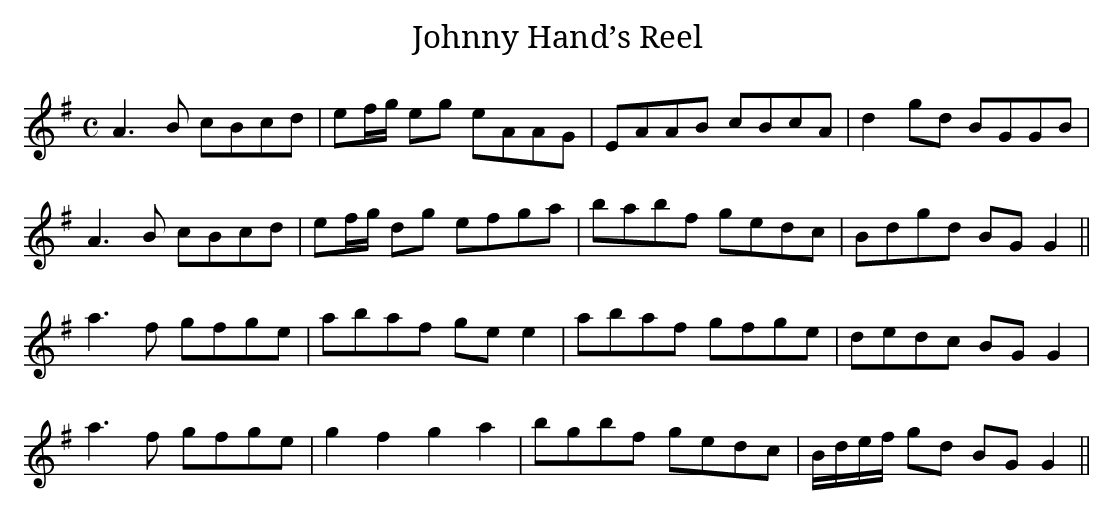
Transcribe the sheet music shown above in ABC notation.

X:1
T:Johnny Hand’s Reel
M:C
L:1/8
K:Ador
A3B cBcd|ef/g/ eg eAAG|EAAB cBcA|d2 gd BGGB|
A3B cBcd|ef/g/ dg efga|babf gedc |Bdgd BG G2||
a3f gfge|abaf ge e2|abaf gfge|dedc BG G2|
a3f gfge|g2f2g2a2|bgbf gedc|B/d/e/f/ gd BG G2||
